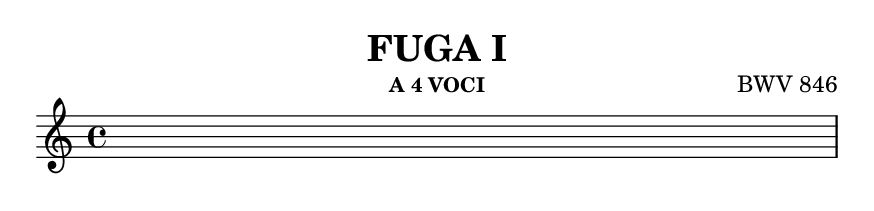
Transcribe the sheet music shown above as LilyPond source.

%% Generated by lilypond-book.py
%% Options: [exampleindent=10.16\mm,indent=0\mm,line-width=160\mm,noragged-right,papersize=a5,quote]
\include "lilypond-book-preamble.ly"


% ****************************************************************
% Start cut-&-pastable-section
% ****************************************************************



\paper {
  #(set-paper-size "a5")
  indent = 0\mm
  line-width = 160\mm
  % offset the left padding, also add 1mm as lilypond creates cropped
  % images with a little space on the right
  line-width = #(- line-width (* mm  3.000000) (* mm 1))
  ragged-right = ##f
  line-width = 160\mm - 2.0 * 10.16\mm
  % offset the left padding, also add 1mm as lilypond creates cropped
  % images with a little space on the right
  line-width = #(- line-width (* mm  3.000000) (* mm 1))
}

\layout {
  
}





% ****************************************************************
% ly snippet:
% ****************************************************************
\sourcefileline 1051
\book {
  \paper {
    indent = 0\mm
    scoreTitleMarkup = \markup {
      \fill-line {
        \null
        \override #`(direction . ,UP) {
          \dir-column {
            \center-align \fontsize #-1 \bold
              \fromproperty #'header:mycustomtext %% User-defined field
            \center-align \fontsize #4 \bold
              \fromproperty #'header:piece
          }
        }
        \fromproperty #'header:opus
      }
    }
  }
  \header { tagline = ##f }
  \score {
    { s1 }
    \header {
      piece = "FUGA I"
      mycustomtext = "A 4 VOCI" %% User-defined field
      opus = "BWV 846"
    }
  }
}



% ****************************************************************
% end ly snippet
% ****************************************************************
